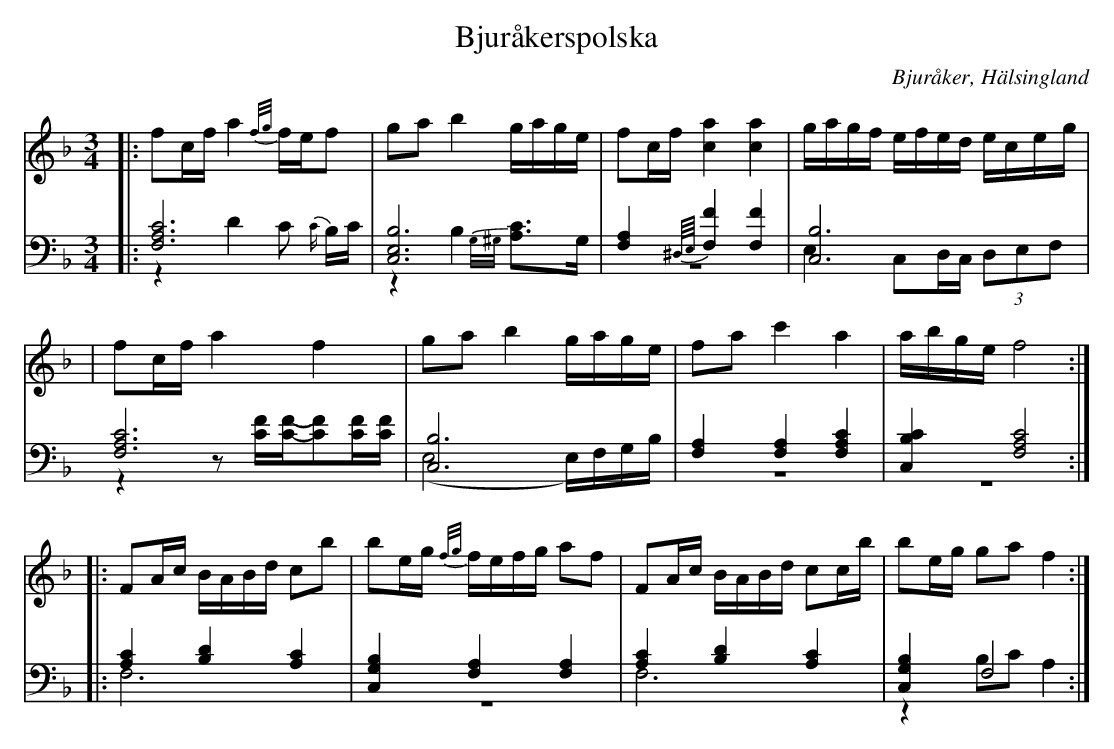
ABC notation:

X:1
T: Bjuråkerspolska
O: Bjuråker, Hälsingland
M: 3/4
L: 1/8
K: F
V:1
V:2
V:3 merge
V: 1
|:fc/f/ a2 {f/g/}f/e/f|ga b2 g/a/g/e/|fc/f/ [c2a2] [c2a2]|g/a/g/f/ e/f/e/d/ e/c/e/g/|
|fc/f/ a2 f2|ga b2 g/a/g/e/|fa c'2 a2| a/b/g/e/ f4:|
|:FA/c/ B/A/B/d/ cb|be/g/ {f/g/}f/e/f/g/ af|FA/c/ B/A/B/d/ cc/b/|be/g/ ga f2:|
V:2 clef=bass
|:[F,6A,6C6]|[C,6E,6B,6]|[F,2A,2] {^D,//E,//}[F,2F2] [F,2F2]|[C,6B,6]|
[F,6A,6C6]|[C,6B,6]|[F,2A,2] [F,2A,2] [F,2A,2C2]|[C,2B,2C2] [F,4A,4C4]:|
 |:[A,2C2] [B,2D2] [A,2C2]|[C,2G,2B,2] [F,2A,2] [F,2A,2]|[A,2C2] [B,2D2] [A,2C2]|[C,2G,2B,2] F,4 :|
V:3 clef=bass
 |:z2D2 C {C/}B,/C/|z2 B,2 {G,/^G,/}[A,C]>G,|z6|E,2 C,D,/C,/ (3D,E,F,|
 |z2 z[C/F/][C/F/]-[CF][C/F/][C/F/]|(E,4 E,/)F,/G,/B,/|z6|z6:|
|:F,6|z6|F,6|z2 B,C A,2:|
